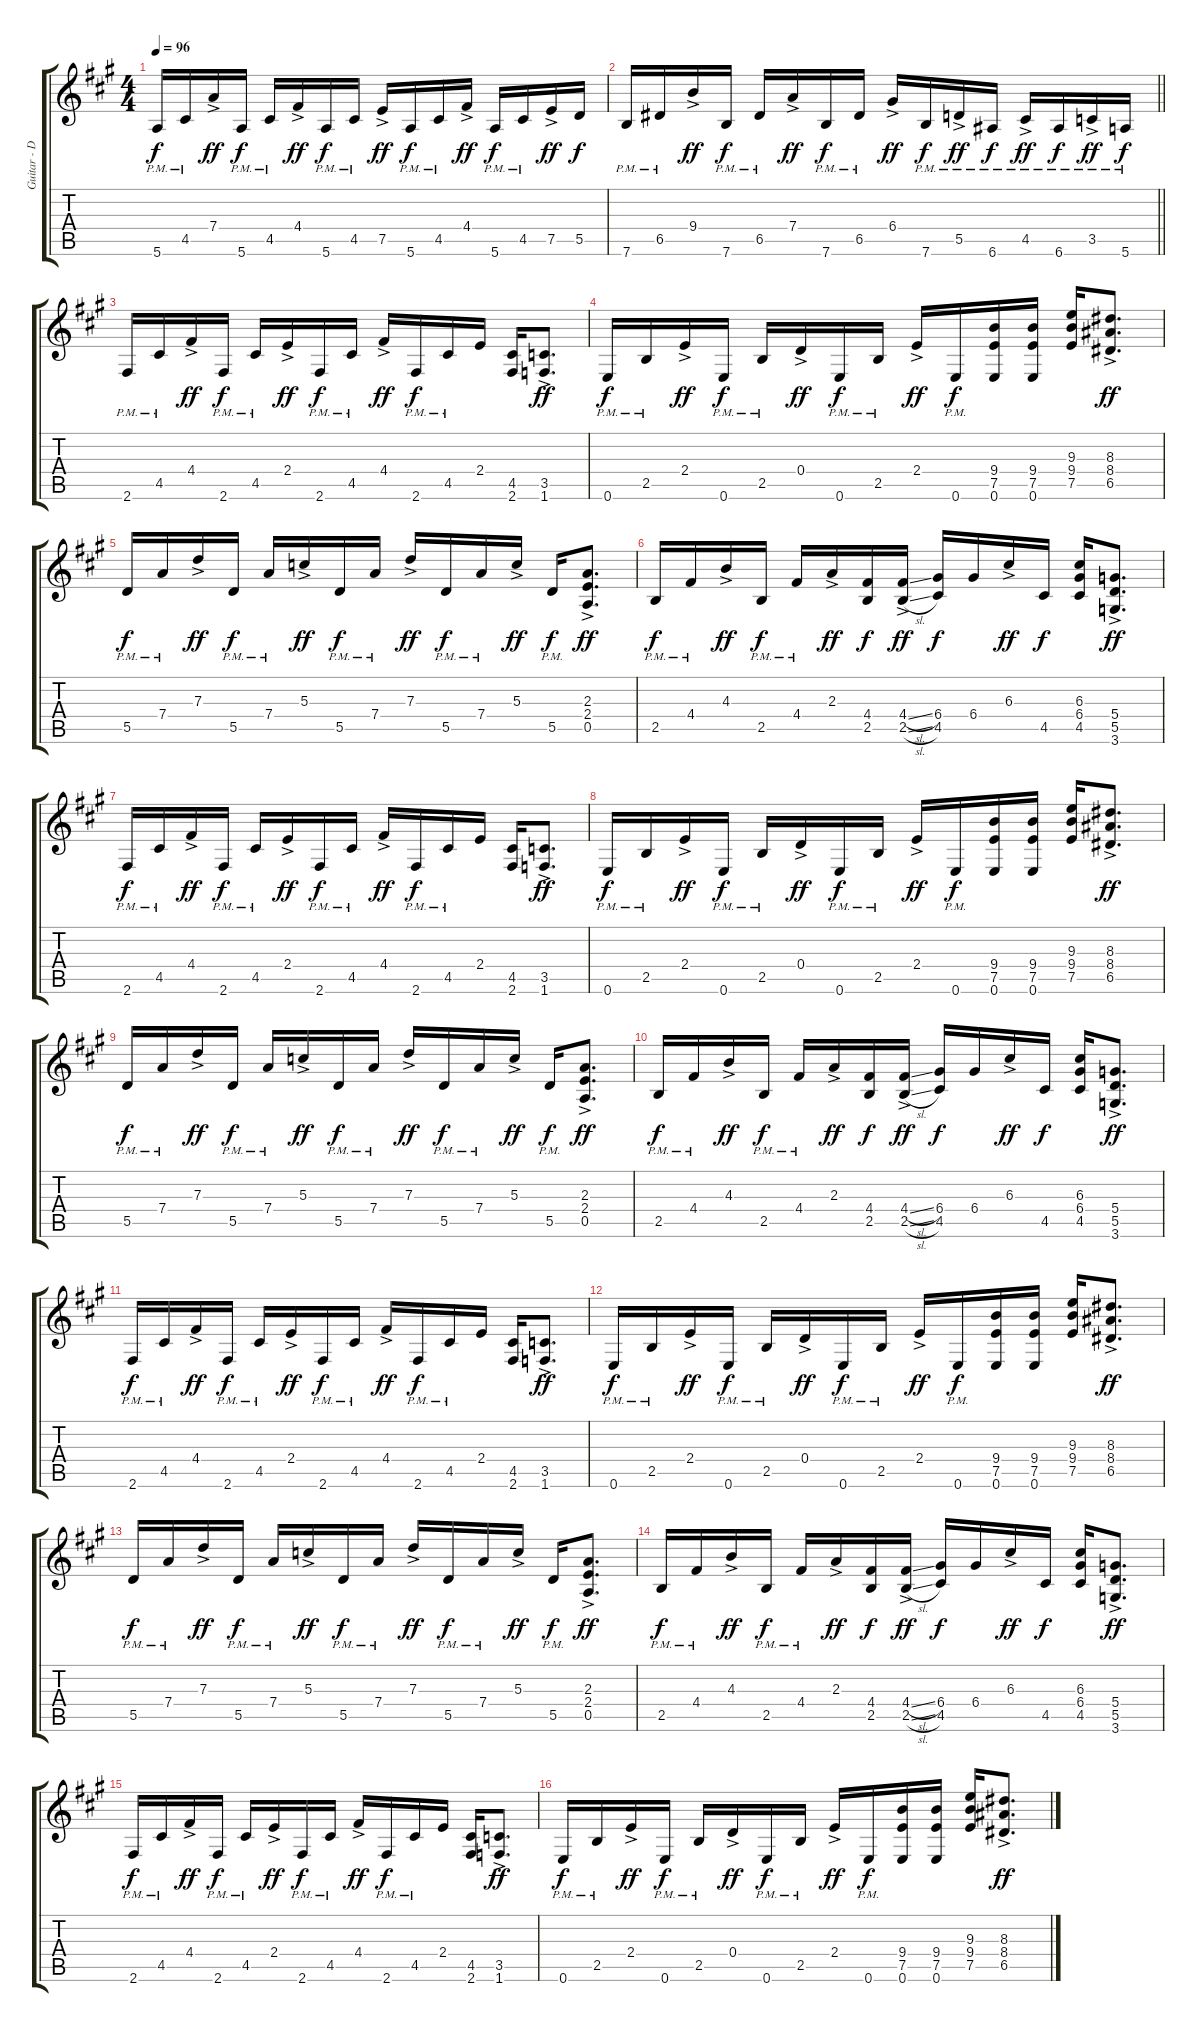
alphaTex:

\track ("Guitar - Dave Mustaine" "Guitar - D") {instrument distortionguitar}
\staff {score tabs}
\tuning (E4 B3 G3 D3 A2 E2) {hide}
\ts (4 4)
\tempo 96
\clef g2
\ks f#minor
5.6{pm}.16{dy f} 4.5{pm}.16 7.4{ac}.16{dy ff} 5.6{pm}.16{dy f} 4.5{pm}.16 4.4{ac}.16{dy ff} 5.6{pm}.16{dy f} 4.5{pm}.16 7.5{ac}.16{dy ff} 5.6{pm}.16{dy f} 4.5{pm}.16 4.4{ac}.16{dy ff} 5.6{pm}.16{dy f} 4.5{pm}.16 7.5{ac}.16{dy ff} 5.5.16{dy f} |
\barLineRight lightlight
7.6{pm}.16 6.5{pm}.16 9.4{ac}.16{dy ff} 7.6{pm}.16{dy f} 6.5{pm}.16 7.4{ac}.16{dy ff} 7.6{pm}.16{dy f} 6.5{pm}.16 6.4{ac}.16{dy ff} 7.6{pm}.16{dy f} 5.5{ac pm}.16{dy ff} 6.6{pm}.16{dy f} 4.5{ac pm}.16{dy ff} 6.6{pm}.16{dy f} 3.5{ac pm}.16{dy ff} 5.6{pm}.16{dy f} |
2.6{pm}.16 4.5{pm}.16 4.4{ac}.16{dy ff} 2.6{pm}.16{dy f} 4.5{pm}.16 2.4{ac}.16{dy ff} 2.6{pm}.16{dy f} 4.5{pm}.16 4.4{ac}.16{dy ff} 2.6{pm}.16{dy f} 4.5{pm}.16 2.4.16 (4.5 2.6).16 (3.5{ac} 1.6{ac}).8{d dy ff} |
0.6{pm}.16{dy f} 2.5{pm}.16 2.4{ac}.16{dy ff} 0.6{pm}.16{dy f} 2.5{pm}.16 0.4{ac}.16{dy ff} 0.6{pm}.16{dy f} 2.5{pm}.16 2.4{ac}.16{dy ff} 0.6{pm}.16{dy f} (9.4 7.5 0.6).16 (9.4 7.5 0.6).16 (9.3 9.4 7.5).16 (8.3{ac} 8.4{ac} 6.5{ac}).8{d dy ff} |
5.5{pm}.16{dy f} 7.4{pm}.16 7.3{ac}.16{dy ff} 5.5{pm}.16{dy f} 7.4{pm}.16 5.3{ac}.16{dy ff} 5.5{pm}.16{dy f} 7.4{pm}.16 7.3{ac}.16{dy ff} 5.5{pm}.16{dy f} 7.4{pm}.16 5.3{ac}.16{dy ff} 5.5{pm}.16{dy f} (2.3{ac} 2.4{ac} 0.5{ac}).8{d dy ff} |
2.5{pm}.16{dy f} 4.4{pm}.16 4.3{ac}.16{dy ff} 2.5{pm}.16{dy f} 4.4{pm}.16 2.3{ac}.16{dy ff} (4.4 2.5).16{dy f} (4.4{sl ac} 2.5{sl ac}).16{dy ff} (6.4 4.5).16{dy f} 6.4.16 6.3{ac}.16{dy ff} 4.5.16{dy f} (6.3 6.4 4.5).16 (5.4{ac} 5.5{ac} 3.6{ac}).8{d dy ff} |
2.6{pm}.16{dy f} 4.5{pm}.16 4.4{ac}.16{dy ff} 2.6{pm}.16{dy f} 4.5{pm}.16 2.4{ac}.16{dy ff} 2.6{pm}.16{dy f} 4.5{pm}.16 4.4{ac}.16{dy ff} 2.6{pm}.16{dy f} 4.5{pm}.16 2.4.16 (4.5 2.6).16 (3.5{ac} 1.6{ac}).8{d dy ff} |
0.6{pm}.16{dy f} 2.5{pm}.16 2.4{ac}.16{dy ff} 0.6{pm}.16{dy f} 2.5{pm}.16 0.4{ac}.16{dy ff} 0.6{pm}.16{dy f} 2.5{pm}.16 2.4{ac}.16{dy ff} 0.6{pm}.16{dy f} (9.4 7.5 0.6).16 (9.4 7.5 0.6).16 (9.3 9.4 7.5).16 (8.3{ac} 8.4{ac} 6.5{ac}).8{d dy ff} |
5.5{pm}.16{dy f} 7.4{pm}.16 7.3{ac}.16{dy ff} 5.5{pm}.16{dy f} 7.4{pm}.16 5.3{ac}.16{dy ff} 5.5{pm}.16{dy f} 7.4{pm}.16 7.3{ac}.16{dy ff} 5.5{pm}.16{dy f} 7.4{pm}.16 5.3{ac}.16{dy ff} 5.5{pm}.16{dy f} (2.3{ac} 2.4{ac} 0.5{ac}).8{d dy ff} |
2.5{pm}.16{dy f} 4.4{pm}.16 4.3{ac}.16{dy ff} 2.5{pm}.16{dy f} 4.4{pm}.16 2.3{ac}.16{dy ff} (4.4 2.5).16{dy f} (4.4{sl ac} 2.5{sl ac}).16{dy ff} (6.4 4.5).16{dy f} 6.4.16 6.3{ac}.16{dy ff} 4.5.16{dy f} (6.3 6.4 4.5).16 (5.4{ac} 5.5{ac} 3.6{ac}).8{d dy ff} |
2.6{pm}.16{dy f} 4.5{pm}.16 4.4{ac}.16{dy ff} 2.6{pm}.16{dy f} 4.5{pm}.16 2.4{ac}.16{dy ff} 2.6{pm}.16{dy f} 4.5{pm}.16 4.4{ac}.16{dy ff} 2.6{pm}.16{dy f} 4.5{pm}.16 2.4.16 (4.5 2.6).16 (3.5{ac} 1.6{ac}).8{d dy ff} |
0.6{pm}.16{dy f} 2.5{pm}.16 2.4{ac}.16{dy ff} 0.6{pm}.16{dy f} 2.5{pm}.16 0.4{ac}.16{dy ff} 0.6{pm}.16{dy f} 2.5{pm}.16 2.4{ac}.16{dy ff} 0.6{pm}.16{dy f} (9.4 7.5 0.6).16 (9.4 7.5 0.6).16 (9.3 9.4 7.5).16 (8.3{ac} 8.4{ac} 6.5{ac}).8{d dy ff} |
5.5{pm}.16{dy f} 7.4{pm}.16 7.3{ac}.16{dy ff} 5.5{pm}.16{dy f} 7.4{pm}.16 5.3{ac}.16{dy ff} 5.5{pm}.16{dy f} 7.4{pm}.16 7.3{ac}.16{dy ff} 5.5{pm}.16{dy f} 7.4{pm}.16 5.3{ac}.16{dy ff} 5.5{pm}.16{dy f} (2.3{ac} 2.4{ac} 0.5{ac}).8{d dy ff} |
2.5{pm}.16{dy f} 4.4{pm}.16 4.3{ac}.16{dy ff} 2.5{pm}.16{dy f} 4.4{pm}.16 2.3{ac}.16{dy ff} (4.4 2.5).16{dy f} (4.4{sl ac} 2.5{sl ac}).16{dy ff} (6.4 4.5).16{dy f} 6.4.16 6.3{ac}.16{dy ff} 4.5.16{dy f} (6.3 6.4 4.5).16 (5.4{ac} 5.5{ac} 3.6{ac}).8{d dy ff} |
2.6{pm}.16{dy f} 4.5{pm}.16 4.4{ac}.16{dy ff} 2.6{pm}.16{dy f} 4.5{pm}.16 2.4{ac}.16{dy ff} 2.6{pm}.16{dy f} 4.5{pm}.16 4.4{ac}.16{dy ff} 2.6{pm}.16{dy f} 4.5{pm}.16 2.4.16 (4.5 2.6).16 (3.5{ac} 1.6{ac}).8{d dy ff} |
0.6{pm}.16{dy f} 2.5{pm}.16 2.4{ac}.16{dy ff} 0.6{pm}.16{dy f} 2.5{pm}.16 0.4{ac}.16{dy ff} 0.6{pm}.16{dy f} 2.5{pm}.16 2.4{ac}.16{dy ff} 0.6{pm}.16{dy f} (9.4 7.5 0.6).16 (9.4 7.5 0.6).16 (9.3 9.4 7.5).16 (8.3{ac} 8.4{ac} 6.5{ac}).8{d dy ff}
